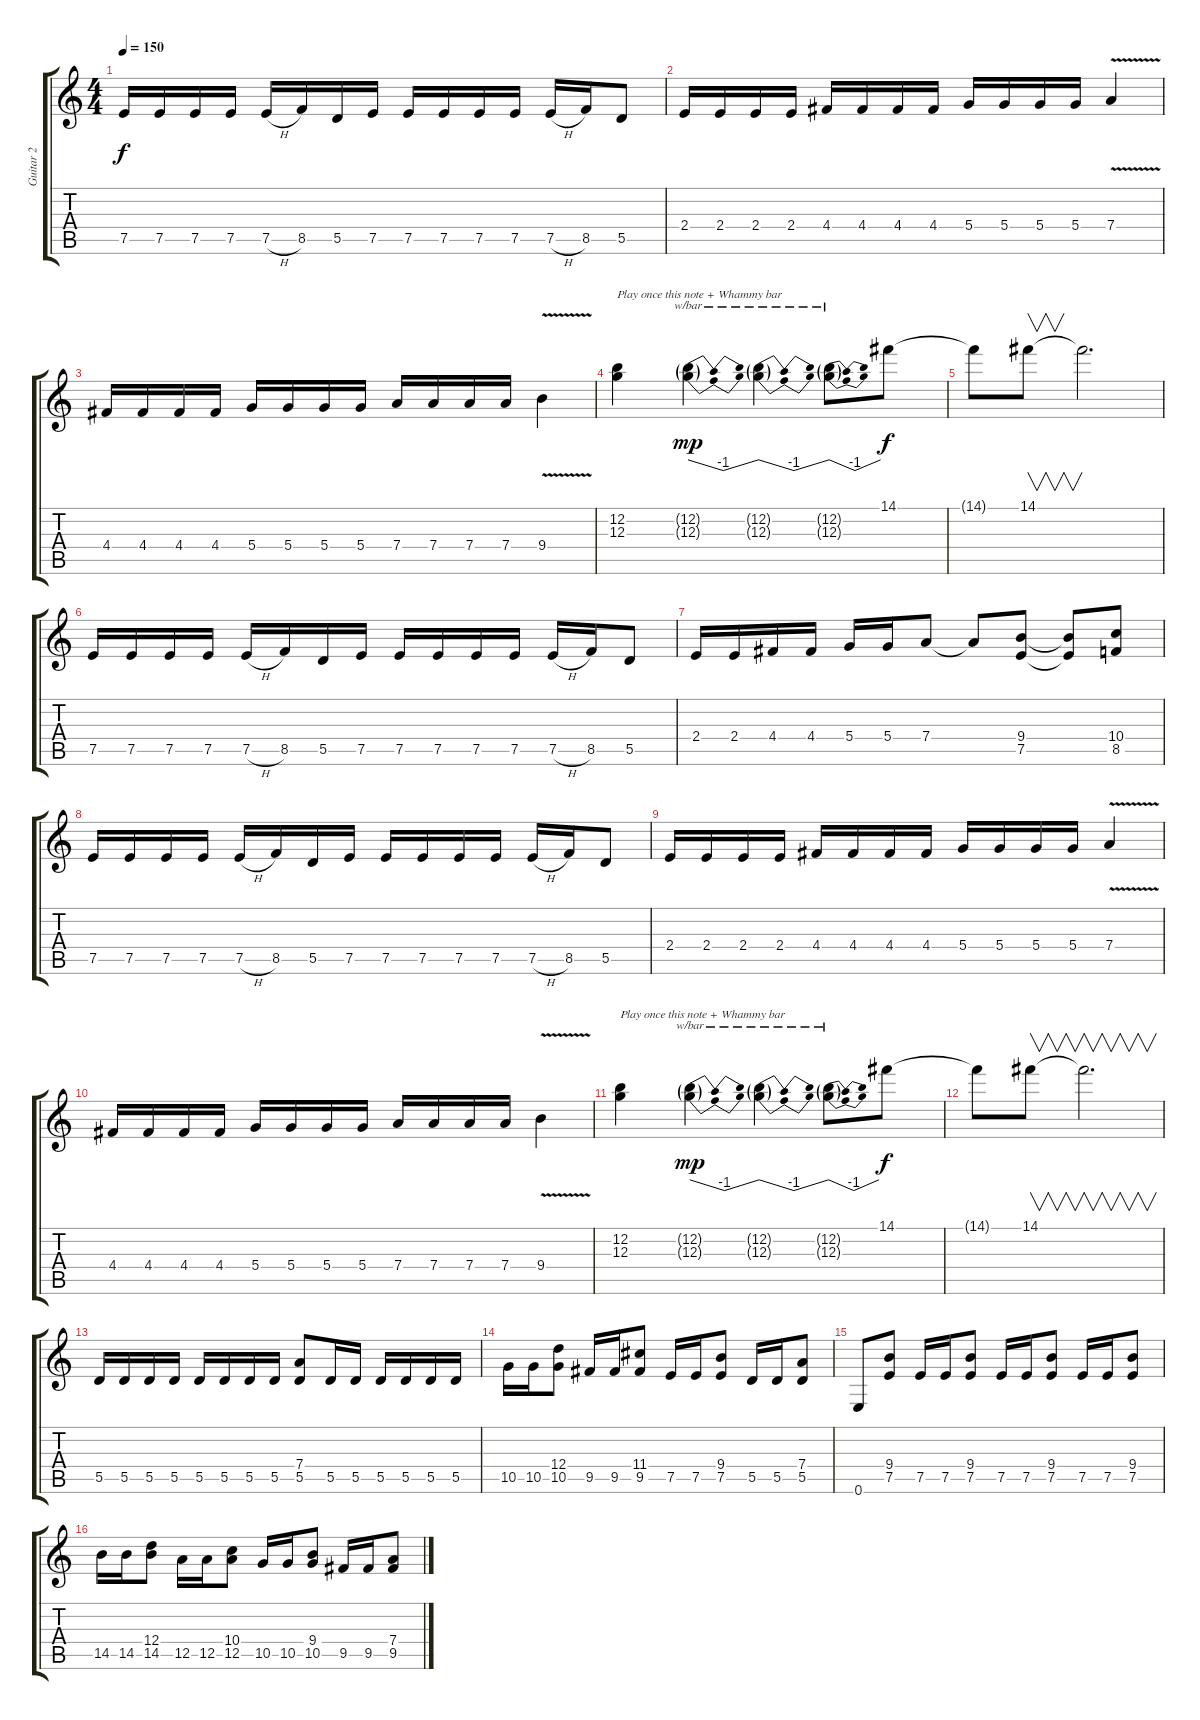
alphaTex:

\track ("Guitar 2" "Guitar 2") {instrument overdrivenguitar}
\staff {score tabs}
\tuning (E4 B3 G3 D3 A2 E2) {hide}
\ts (4 4)
\tempo 150
\clef g2
\ks c
7.5.16{dy f} 7.5.16 7.5.16 7.5.16 7.5{h}.16 8.5.16 5.5.16 7.5.16 7.5.16 7.5.16 7.5.16 7.5.16 7.5{h}.16 8.5.16 5.5.8 |
2.4.16 2.4.16 2.4.16 2.4.16 4.4.16 4.4.16 4.4.16 4.4.16 5.4.16 5.4.16 5.4.16 5.4.16 7.4{v}.4 |
4.4.16 4.4.16 4.4.16 4.4.16 5.4.16 5.4.16 5.4.16 5.4.16 7.4.16 7.4.16 7.4.16 7.4.16 9.4{v}.4 |
(12.2 12.3).4{txt "Play once this note + Whammy bar"} (12.2{g} 12.3{g}).4{tbe (dip default 0 0 30 -4 60 0) dy mp} (12.2{g} 12.3{g}).4{tbe (dip default 0 0 30 -4 60 0)} (12.2{g} 12.3{g}).8{tbe (dip default 0 0 30 -4 60 0)} 14.1.8{dy f} |
14.1{t}.8 14.1.8{v} 14.1{t}.2{d} |
7.5.16 7.5.16 7.5.16 7.5.16 7.5{h}.16 8.5.16 5.5.16 7.5.16 7.5.16 7.5.16 7.5.16 7.5.16 7.5{h}.16 8.5.16 5.5.8 |
2.4.16 2.4.16 4.4.16 4.4.16 5.4.16 5.4.16 7.4.8 7.4{t}.8 (9.4 7.5).8 (9.4{t} 7.5{t}).8 (10.4 8.5).8 |
7.5.16 7.5.16 7.5.16 7.5.16 7.5{h}.16 8.5.16 5.5.16 7.5.16 7.5.16 7.5.16 7.5.16 7.5.16 7.5{h}.16 8.5.16 5.5.8 |
2.4.16 2.4.16 2.4.16 2.4.16 4.4.16 4.4.16 4.4.16 4.4.16 5.4.16 5.4.16 5.4.16 5.4.16 7.4{v}.4 |
4.4.16 4.4.16 4.4.16 4.4.16 5.4.16 5.4.16 5.4.16 5.4.16 7.4.16 7.4.16 7.4.16 7.4.16 9.4{v}.4 |
(12.2 12.3).4{txt "Play once this note + Whammy bar"} (12.2{g} 12.3{g}).4{tbe (dip default 0 0 30 -4 60 0) dy mp} (12.2{g} 12.3{g}).4{tbe (dip default 0 0 30 -4 60 0)} (12.2{g} 12.3{g}).8{tbe (dip default 0 0 30 -4 60 0)} 14.1.8{dy f} |
14.1{t}.8 14.1.8{v} 14.1{t}.2{v d} |
5.5.16 5.5.16 5.5.16 5.5.16 5.5.16 5.5.16 5.5.16 5.5.16 (7.4 5.5).8 5.5.16 5.5.16 5.5.16 5.5.16 5.5.16 5.5.16 |
10.5.16 10.5.16 (12.4 10.5).8 9.5.16 9.5.16 (11.4 9.5).8 7.5.16 7.5.16 (9.4 7.5).8 5.5.16 5.5.16 (7.4 5.5).8 |
0.6.8 (9.4 7.5).8 7.5.16 7.5.16 (9.4 7.5).8 7.5.16 7.5.16 (9.4 7.5).8 7.5.16 7.5.16 (9.4 7.5).8 |
14.5.16 14.5.16 (12.4 14.5).8 12.5.16 12.5.16 (10.4 12.5).8 10.5.16 10.5.16 (9.4 10.5).8 9.5.16 9.5.16 (7.4 9.5).8
